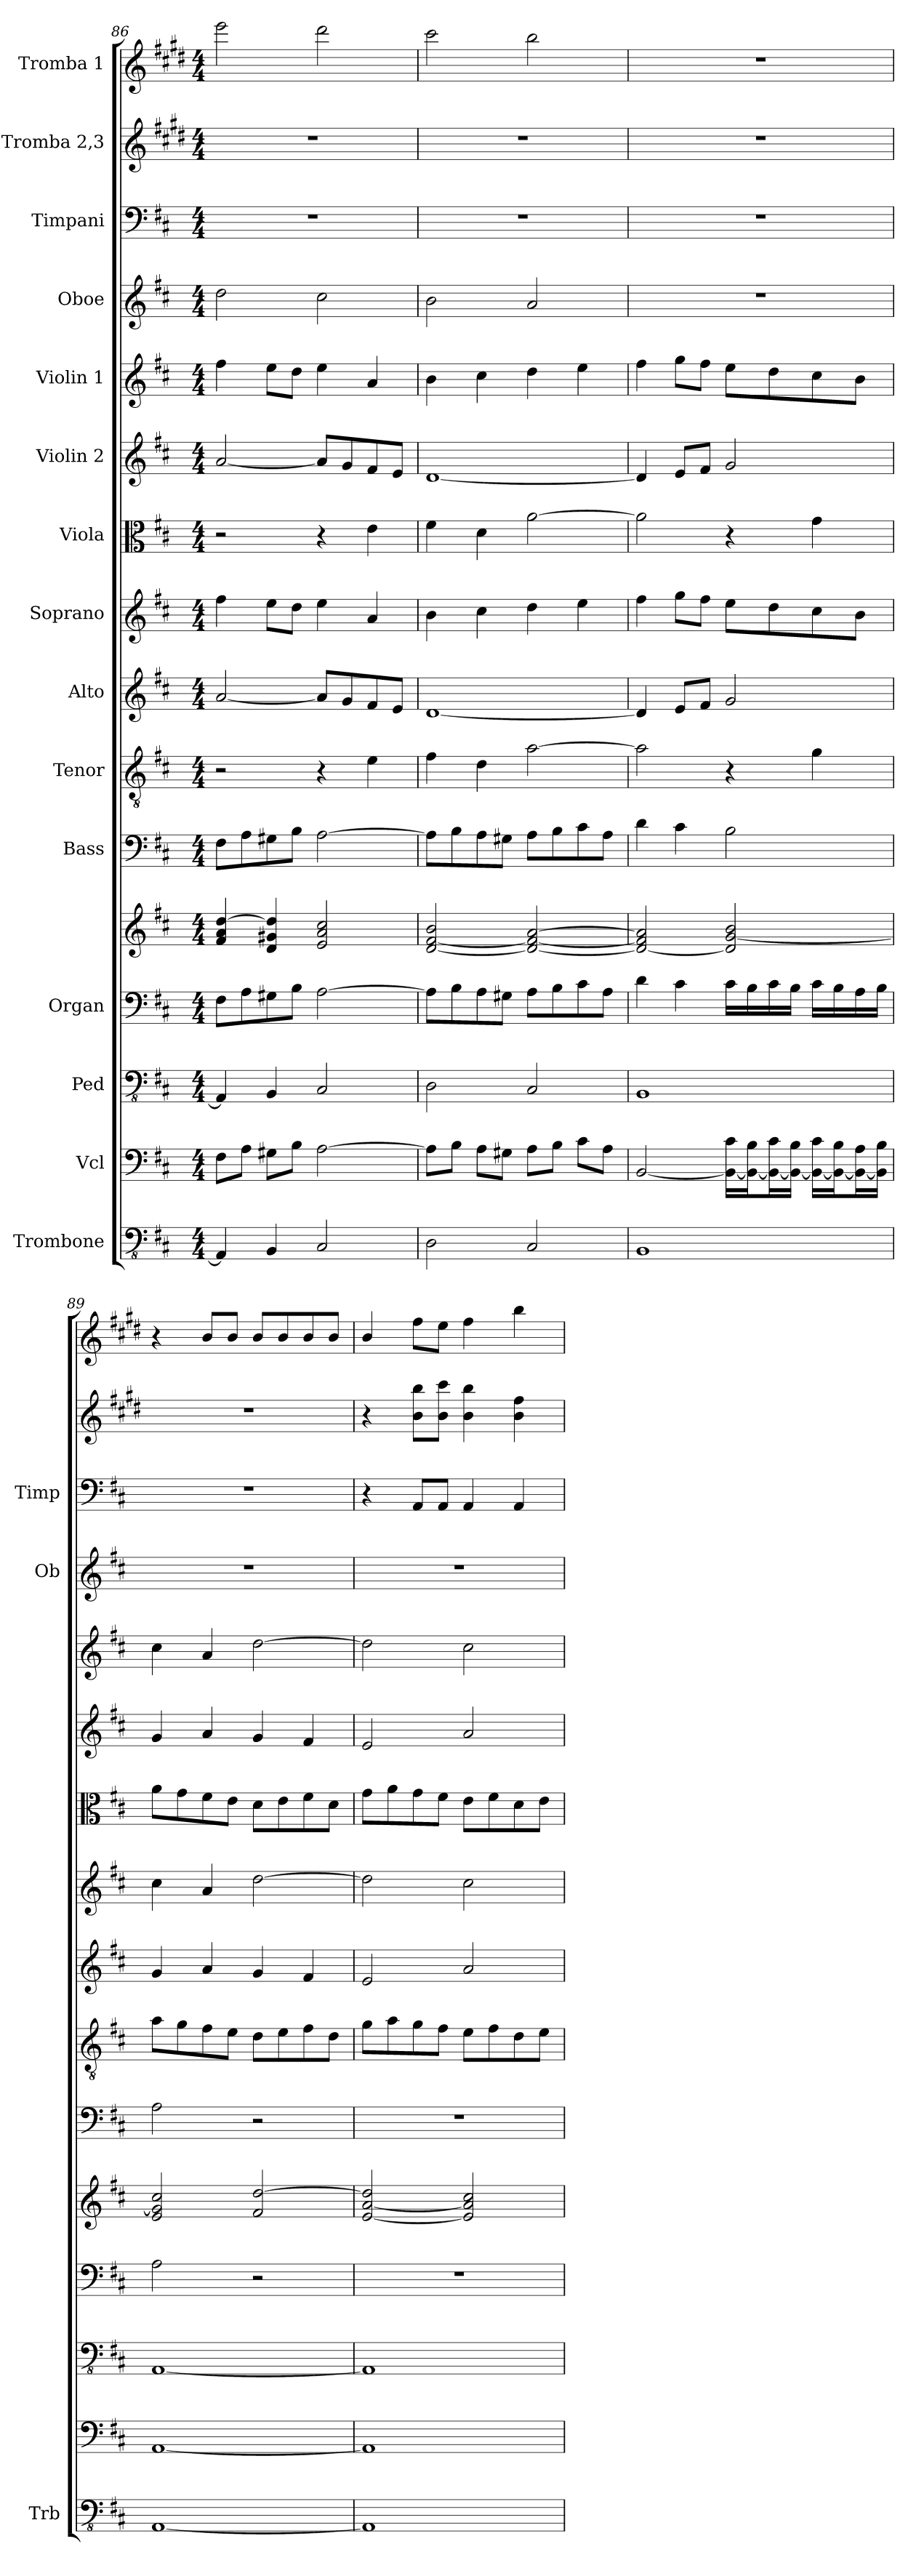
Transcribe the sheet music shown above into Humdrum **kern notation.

**kern	**kern	**kern	**kern	**kern	**kern	**kern	**kern	**kern	**kern	**kern	**kern	**kern	**kern	**kern	**kern
*part15	*part14	*part13	*part12	*part12	*part11	*part10	*part9	*part8	*part7	*part6	*part5	*part4	*part3	*part2	*part1
*staff16	*staff15	*staff14	*staff13	*staff12	*staff11	*staff10	*staff9	*staff8	*staff7	*staff6	*staff5	*staff4	*staff3	*staff2	*staff1
*I"Trombone	*I"Vcl	*I"Ped	*I"Organ	*	*I"Bass	*I"Tenor	*I"Alto	*I"Soprano	*I"Viola	*I"Violin 2	*I"Violin 1	*I"Oboe	*I"Timpani	*I"Tromba 2,3	*I"Tromba 1
*I'Trb	*	*	*	*	*	*	*	*	*	*	*	*I'Ob	*I'Timp	*	*
*clefFv4	*clefF4	*clefFv4	*clefF4	*clefG2	*clefF4	*clefGv2	*clefG2	*clefG2	*clefC3	*clefG2	*clefG2	*clefG2	*clefF4	*clefG2	*clefG2
*	*	*	*	*	*	*	*	*	*	*	*	*	*	*ITrd1c2	*ITrd1c2
*k[f#c#]	*k[f#c#]	*k[f#c#]	*k[f#c#]	*k[f#c#]	*k[f#c#]	*k[f#c#]	*k[f#c#]	*k[f#c#]	*k[f#c#]	*k[f#c#]	*k[f#c#]	*k[f#c#]	*k[f#c#]	*k[f#c#]	*k[f#c#]
*M4/4	*M4/4	*M4/4	*M4/4	*M4/4	*M4/4	*M4/4	*M4/4	*M4/4	*M4/4	*M4/4	*M4/4	*M4/4	*M4/4	*M4/4	*M4/4
=86	=86	=86	=86	=86	=86	=86	=86	=86	=86	=86	=86	=86	=86	=86	=86
4AAA/]	8F#\L	4AAA/]	8F#\L	4f#/ 4a/ [4dd/	8F#\L	2r	[2a/	4ff#\	2r	[2a/	4ff#\	2dd\	1r	1r	2ddd\
.	8A\J	.	8A\	.	8A\	.	.	.	.	.	.	.	.	.	.
4BBB/	8G#X\L	4BBB/	8G#X\	4d/ 4g#X/ 4dd/]	8G#X\	.	.	8ee\L	.	.	8ee\L	.	.	.	.
.	8B\J	.	8B\J	.	8B\J	.	.	8dd\J	.	.	8dd\J	.	.	.	.
2CC#/	[2A\	2CC#/	[2A\	2e/ 2a/ 2cc#/	[2A\	4r	8a/L]	4ee\	4r	8a/L]	4ee\	2cc#\	.	.	2ccc#\
.	.	.	.	.	.	.	8g/	.	.	8g/	.	.	.	.	.
.	.	.	.	.	.	4e\	8f#/	4a/	4e\	8f#/	4a/	.	.	.	.
.	.	.	.	.	.	.	8e/J	.	.	8e/J	.	.	.	.	.
=87	=87	=87	=87	=87	=87	=87	=87	=87	=87	=87	=87	=87	=87	=87	=87
2DD\	8A\L]	2DD\	8A\L]	[2d/ [2f#/ 2b/	8A\L]	4f#\	[1d	4b\	4f#\	[1d	4b\	2b\	1r	1r	2bb\
.	8B\J	.	8B\	.	8B\	.	.	.	.	.	.	.	.	.	.
.	8A\L	.	8A\	.	8A\	4d\	.	4cc#\	4d\	.	4cc#\	.	.	.	.
.	8G#X\J	.	8G#X\J	.	8G#X\J	.	.	.	.	.	.	.	.	.	.
2CC#/	8A\L	2CC#/	8A\L	2d/_ 2f#/_ [2a/	8A\L	[2a\	.	4dd\	[2a\	.	4dd\	2a/	.	.	2aa\
.	8B\J	.	8B\	.	8B\	.	.	.	.	.	.	.	.	.	.
.	8c#\L	.	8c#\	.	8c#\	.	.	4ee\	.	.	4ee\	.	.	.	.
.	8A\J	.	8A\J	.	8A\J	.	.	.	.	.	.	.	.	.	.
!!LO:PB:g=z
=88	=88	=88	=88	=88	=88	=88	=88	=88	=88	=88	=88	=88	=88	=88	=88
1BBB	[2BB/	1BBB	4d\	2d/_ 2f#/] 2a/]	4d\	2a\]	4d/]	4ff#\	2a\]	4d/]	4ff#\	1r	1r	1r	1r
.	.	.	4c#\	.	4c#\	.	8e/L	8gg\L	.	8e/L	8gg\L	.	.	.	.
.	.	.	.	.	.	.	8f#/J	8ff#\J	.	8f#/J	8ff#\J	.	.	.	.
.	16BB_\ 16c#\LL	.	16c#\LL	2d/] [2g/ 2b/	2B\	4r	2g/	8ee\L	4r	2g/	8ee\L	.	.	.	.
.	16BB_\ 16B\J	.	16B\	.	.	.	.	.	.	.	.	.	.	.	.
.	16BB_\ 16c#\L	.	16c#\	.	.	.	.	8dd\	.	.	8dd\	.	.	.	.
.	16BB_\ 16B\JJ	.	16B\JJ	.	.	.	.	.	.	.	.	.	.	.	.
.	16BB_\ 16c#\LL	.	16c#\LL	.	.	4g\	.	8cc#\	4g\	.	8cc#\	.	.	.	.
.	16BB_\ 16B\J	.	16B\	.	.	.	.	.	.	.	.	.	.	.	.
.	16BB_\ 16A\L	.	16A\	.	.	.	.	8b\J	.	.	8b\J	.	.	.	.
.	16BB]\ 16B\JJ	.	16B\JJ	.	.	.	.	.	.	.	.	.	.	.	.
=89	=89	=89	=89	=89	=89	=89	=89	=89	=89	=89	=89	=89	=89	=89	=89
[1AAA	[1AA	[1AAA	2A\	2e/ 2g/] 2cc#/	2A\	8a\L	4g/	4cc#\	8a\L	4g/	4cc#\	1r	1r	1r	4r
.	.	.	.	.	.	8g\	.	.	8g\	.	.	.	.	.	.
.	.	.	.	.	.	8f#\	4a/	4a/	8f#\	4a/	4a/	.	.	.	8a/L
.	.	.	.	.	.	8e\J	.	.	8e\J	.	.	.	.	.	8a/J
.	.	.	2r	2f#/ [2dd/	2r	8d\L	4g/	[2dd\	8d\L	4g/	[2dd\	.	.	.	8a/L
.	.	.	.	.	.	8e\	.	.	8e\	.	.	.	.	.	8a/
.	.	.	.	.	.	8f#\	4f#/	.	8f#\	4f#/	.	.	.	.	8a/
.	.	.	.	.	.	8d\J	.	.	8d\J	.	.	.	.	.	8a/J
=90	=90	=90	=90	=90	=90	=90	=90	=90	=90	=90	=90	=90	=90	=90	=90
1AAA]	1AA]	1AAA]	1r	[2e/ [2a/ 2dd/]	1r	8g\L	2e/	2dd\]	8g\L	2e/	2dd\]	1r	4r	4r	4a/
.	.	.	.	.	.	8a\	.	.	8a\	.	.	.	.	.	.
.	.	.	.	.	.	8g\	.	.	8g\	.	.	.	8AA/L	8a\ 8aa\L	8ee\L
.	.	.	.	.	.	8f#\J	.	.	8f#\J	.	.	.	8AA/J	8a\ 8bb\J	8dd\J
.	.	.	.	2e/] 2a/] 2cc#/	.	8e\L	2a/	2cc#\	8e\L	2a/	2cc#\	.	4AA/	4a\ 4aa\	4ee\
.	.	.	.	.	.	8f#\	.	.	8f#\	.	.	.	.	.	.
.	.	.	.	.	.	8d\	.	.	8d\	.	.	.	4AA/	4a\ 4ee\	4aa\
.	.	.	.	.	.	8e\J	.	.	8e\J	.	.	.	.	.	.
=	=	=	=	=	=	=	=	=	=	=	=	=	=	=	=
*-	*-	*-	*-	*-	*-	*-	*-	*-	*-	*-	*-	*-	*-	*-	*-
